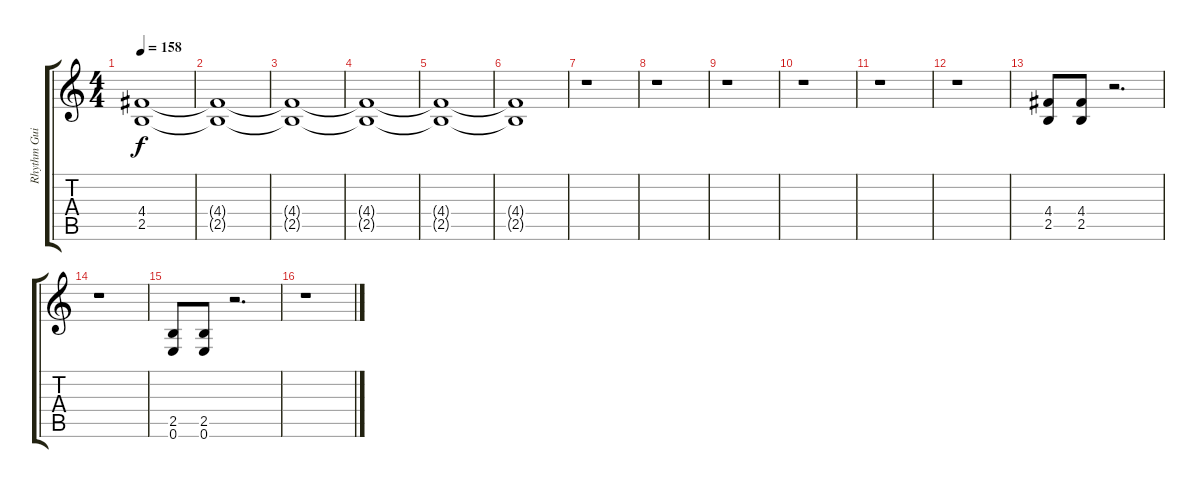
\track ("Rhythm Guitar 1" "Rhythm Gui") {instrument distortionguitar}
\staff {score tabs}
\tuning (E4 B3 G3 D3 A2 E2) {hide}
\ts (4 4)
\tempo 158
\clef g2
\ks c
(4.4 2.5).1{dy f} |
(4.4{t} 2.5{t}).1 |
(4.4{t} 2.5{t}).1{volume 0} |
(4.4{t} 2.5{t}).1 |
(4.4{t} 2.5{t}).1 |
(4.4{t} 2.5{t}).1 |
r.1 |
r.1 |
r.1 |
r.1 |
r.1 |
r.1 |
(4.4 2.5).8{volume 13} (4.4 2.5).8 r.2{d} |
r.1 |
(2.5 0.6).8 (2.5 0.6).8 r.2{d} |
r.1
